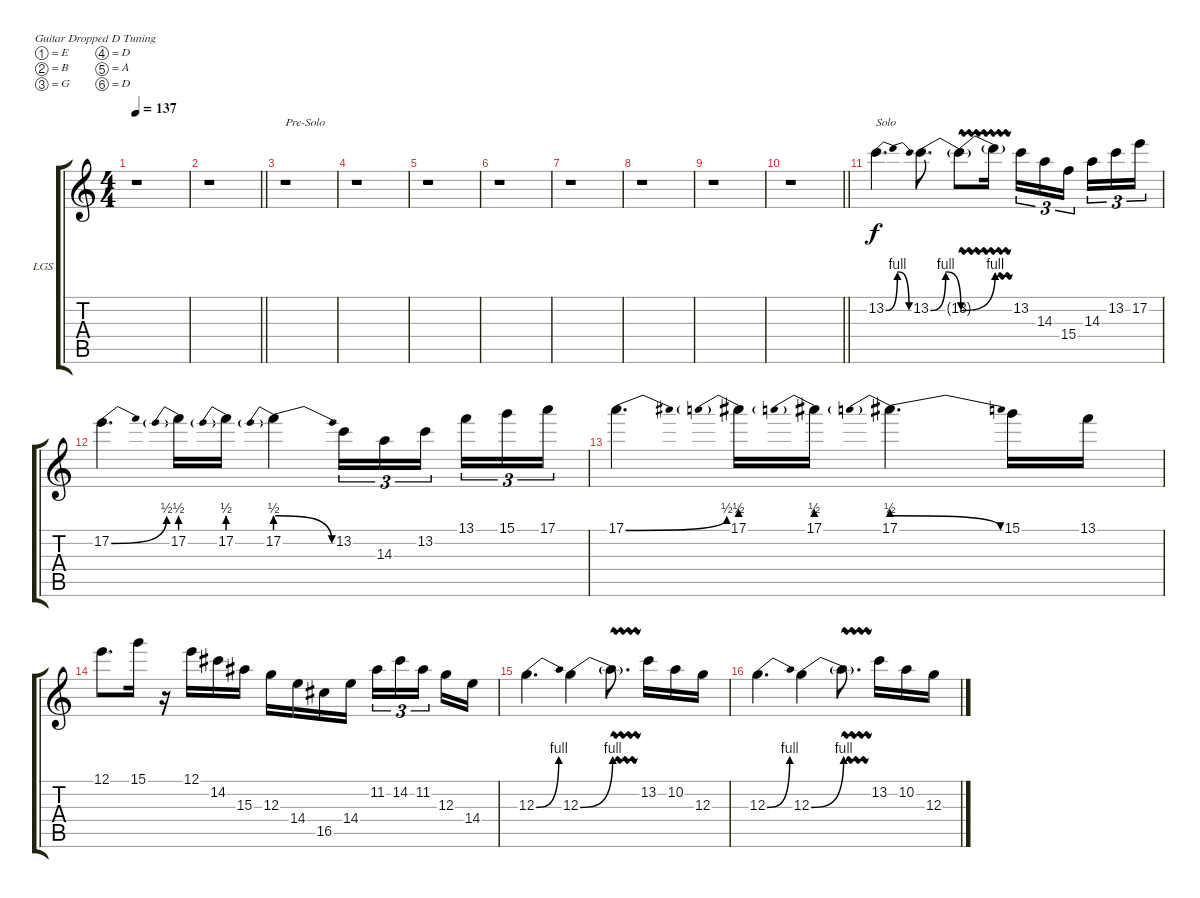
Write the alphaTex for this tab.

\defaultSystemsLayout 4
\bracketExtendMode groupsimilarinstruments
\firstSystemTrackNameOrientation horizontal
\otherSystemsTrackNameOrientation horizontal
\track ("Lead Guitar(Solo)" "LGS") {instrument distortionguitar}
\staff {score tabs}
\tuning (E4 B3 G3 D3 A2 D2)
\ts (4 4)
\tempo 137
\clef g2
\scale
0.333333
\ks c
r.1{dy f} |
\scale
0.333333
\barLineRight lightlight
r.1 |
\scale
0.333333 r.1{txt "Pre-Solo"} |
\scale
0.333333 r.1 |
\scale
0.333333 r.1 |
\scale
0.333333 r.1 |
\scale
0.333333 r.1 |
\scale
0.333333 r.1 |
\scale
0.333333 r.1 |
\scale
0.333333
\barLineRight lightlight
r.1 |
\scale
0.333333 13.2{be (bendrelease 0 0 12.6 4 49.8 4 60 0)}.4{d txt "Solo"} 13.2{be (bendrelease 0 0 20.4 4 45 4 59.4 0)}.8{d} 13.2{be (bend 0 0 60 4) vw t}.8 13.2{vw t}.16 13.2.16{tu (3 2)} 14.3.16{tu (3 2)} 15.4.16{tu (3 2)} 14.3.16{tu (3 2)} 13.2.16{tu (3 2)} 17.2.16{tu (3 2)} |
\scale
0.333333 17.2{be (bend 0 0 60 2)}.4{d} 17.2{be (prebend 0 2 60 2)}.16 17.2{be (prebend 0 2 60 2)}.16 17.2{be (prebendrelease 0 2 33.6 0)}.4 13.2.16{tu (3 2)} 14.3.16{tu (3 2)} 13.2.16{tu (3 2)} 13.1.16{tu (3 2)} 15.1.16{tu (3 2)} 17.1.16{tu (3 2)} |
\scale
0.333333 17.1{be (bend 0 0 60 2)}.4{d} 17.1{be (prebend 0 2 60 2)}.16 17.1{be (prebend 0 2 60 2)}.16 17.1{be (prebendrelease 0 2 59.4 0)}.4{d} 15.1.16 13.1.16 |
\scale
0.333333 12.1.8{d} 15.1.16 r.16 12.1.16 14.2.16 15.3.16 12.3.16 14.4.16 16.5.16 14.4.16 11.2.16{tu (3 2)} 14.2.16{tu (3 2)} 11.2.16{tu (3 2)} 12.3.16 14.4.16 |
\scale
0.333333 12.3{be (bend 0 0 22.8 4)}.4{d} 12.3{be (bend 0 0 22.8 4)}.4 12.3{vw t}.8{d} 13.2.16 10.2.16 12.3.16 |
\scale
0.333333 12.3{be (bend 0 0 24.599999999999998 4)}.4{d} 12.3{be (bend 0 0 28.799999999999997 4)}.4 12.3{vw t}.8{d} 13.2.16 10.2.16 12.3.16
